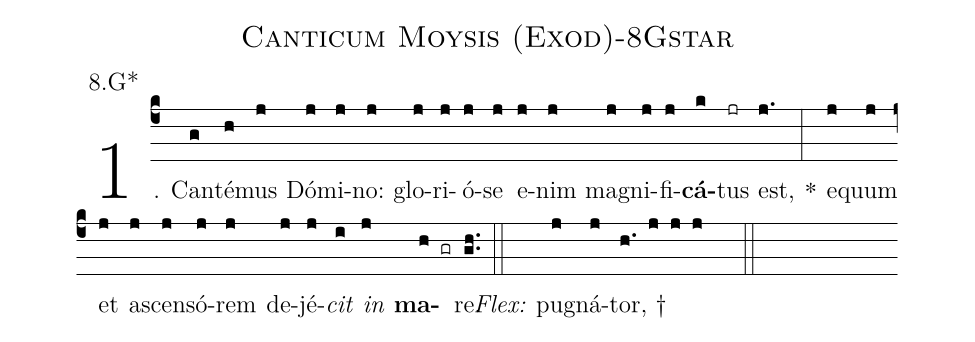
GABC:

name: Canticum Moysis (Exod)-8Gstar;
annotation: 8.G*;
%%
(c4)1. Can(g)té(h)mus(j) Dó(j)mi(j)no:(j) glo(j)ri(j)ó(j)se(j) e(j)nim(j) ma(j)gni(j)fi(j)<b>cá</b>(k)tus(jr) est,(j.) *(:) e(j)quum(j) et(j) a(j)scen(j)só(j)rem(j) de(j)jé(j)<i>cit</i>(i) <i>in</i>(j) <b>ma</b>(h gr)re.(gh..) (::)
<i>Flex:</i>()  pu(j)gná(j)tor, †(h. j j j  ::)
